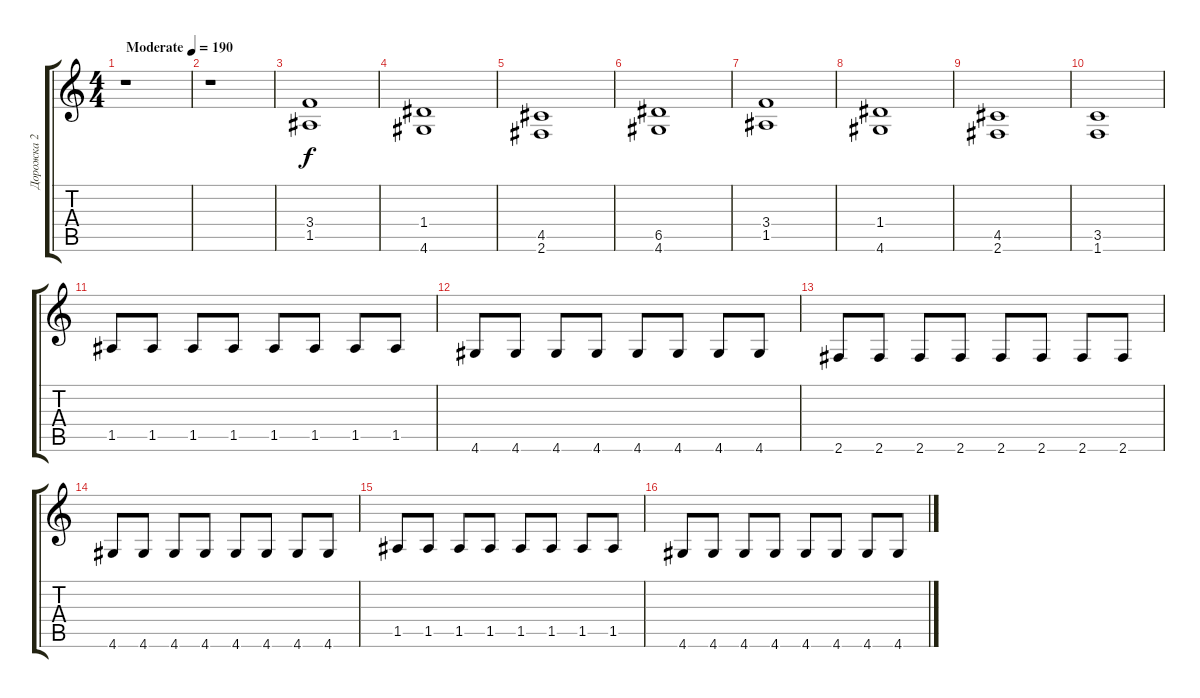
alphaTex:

\track ("Дорожка 2" "Дорожка 2") {instrument distortionguitar}
\staff {score tabs}
\tuning (E4 B3 G3 D3 A2 E2) {hide}
\ts (4 4)
\tempo (190 "Moderate")
\clef g2
\ks c
r.1{dy f instrument distortionguitar} |
r.1 |
(3.4 1.5).1 |
(1.4 4.6).1 |
(4.5 2.6).1 |
(6.5 4.6).1 |
(3.4 1.5).1 |
(1.4 4.6).1 |
(4.5 2.6).1 |
(3.5 1.6).1 |
1.5.8 1.5.8 1.5.8 1.5.8 1.5.8 1.5.8 1.5.8 1.5.8 |
4.6.8 4.6.8 4.6.8 4.6.8 4.6.8 4.6.8 4.6.8 4.6.8 |
2.6.8 2.6.8 2.6.8 2.6.8 2.6.8 2.6.8 2.6.8 2.6.8 |
4.6.8 4.6.8 4.6.8 4.6.8 4.6.8 4.6.8 4.6.8 4.6.8 |
1.5.8 1.5.8 1.5.8 1.5.8 1.5.8 1.5.8 1.5.8 1.5.8 |
4.6.8 4.6.8 4.6.8 4.6.8 4.6.8 4.6.8 4.6.8 4.6.8
